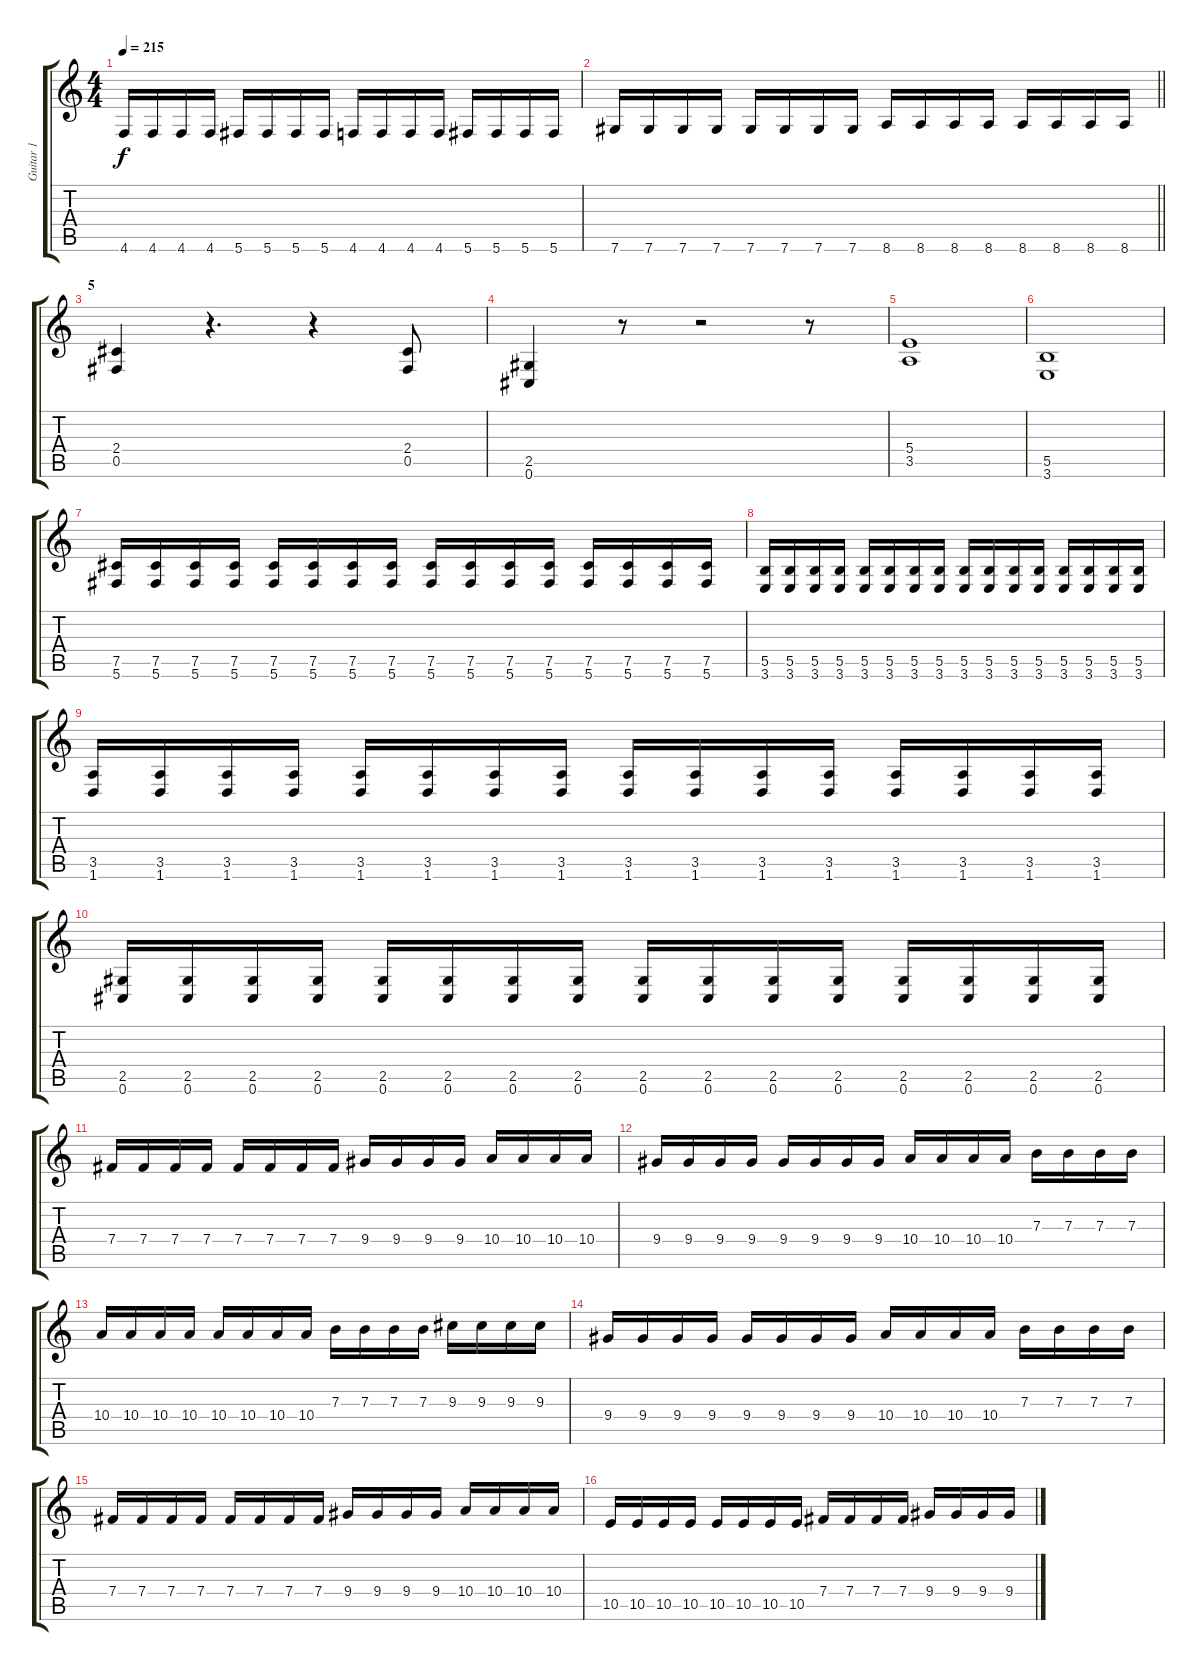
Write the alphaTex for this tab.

\track ("Guitar 1" "Guitar 1") {instrument distortionguitar}
\staff {score tabs}
\tuning (Db4 Ab3 E3 B2 Gb2 Db2) {hide}
\ts (4 4)
\tempo 215
\clef g2
\ks c
4.6.16{dy f} 4.6.16 4.6.16 4.6.16 5.6.16 5.6.16 5.6.16 5.6.16 4.6.16 4.6.16 4.6.16 4.6.16 5.6.16 5.6.16 5.6.16 5.6.16 |
\barLineRight lightlight
7.6.16 7.6.16 7.6.16 7.6.16 7.6.16 7.6.16 7.6.16 7.6.16 8.6.16 8.6.16 8.6.16 8.6.16 8.6.16 8.6.16 8.6.16 8.6.16 |
\section ("" "5")
(2.4 0.5).4 r.4{d} r.4 (2.4 0.5).8 |
(2.5 0.6).4 r.8 r.2 r.8 |
(5.4 3.5).1 |
(5.5 3.6).1 |
(7.5 5.6).16 (7.5 5.6).16 (7.5 5.6).16 (7.5 5.6).16 (7.5 5.6).16 (7.5 5.6).16 (7.5 5.6).16 (7.5 5.6).16 (7.5 5.6).16 (7.5 5.6).16 (7.5 5.6).16 (7.5 5.6).16 (7.5 5.6).16 (7.5 5.6).16 (7.5 5.6).16 (7.5 5.6).16 |
(5.5 3.6).16 (5.5 3.6).16 (5.5 3.6).16 (5.5 3.6).16 (5.5 3.6).16 (5.5 3.6).16 (5.5 3.6).16 (5.5 3.6).16 (5.5 3.6).16 (5.5 3.6).16 (5.5 3.6).16 (5.5 3.6).16 (5.5 3.6).16 (5.5 3.6).16 (5.5 3.6).16 (5.5 3.6).16 |
(3.5 1.6).16 (3.5 1.6).16 (3.5 1.6).16 (3.5 1.6).16 (3.5 1.6).16 (3.5 1.6).16 (3.5 1.6).16 (3.5 1.6).16 (3.5 1.6).16 (3.5 1.6).16 (3.5 1.6).16 (3.5 1.6).16 (3.5 1.6).16 (3.5 1.6).16 (3.5 1.6).16 (3.5 1.6).16 |
(2.5 0.6).16 (2.5 0.6).16 (2.5 0.6).16 (2.5 0.6).16 (2.5 0.6).16 (2.5 0.6).16 (2.5 0.6).16 (2.5 0.6).16 (2.5 0.6).16 (2.5 0.6).16 (2.5 0.6).16 (2.5 0.6).16 (2.5 0.6).16 (2.5 0.6).16 (2.5 0.6).16 (2.5 0.6).16 |
7.4.16 7.4.16 7.4.16 7.4.16 7.4.16 7.4.16 7.4.16 7.4.16 9.4.16 9.4.16 9.4.16 9.4.16 10.4.16 10.4.16 10.4.16 10.4.16 |
9.4.16 9.4.16 9.4.16 9.4.16 9.4.16 9.4.16 9.4.16 9.4.16 10.4.16 10.4.16 10.4.16 10.4.16 7.3.16 7.3.16 7.3.16 7.3.16 |
10.4.16 10.4.16 10.4.16 10.4.16 10.4.16 10.4.16 10.4.16 10.4.16 7.3.16 7.3.16 7.3.16 7.3.16 9.3.16 9.3.16 9.3.16 9.3.16 |
9.4.16 9.4.16 9.4.16 9.4.16 9.4.16 9.4.16 9.4.16 9.4.16 10.4.16 10.4.16 10.4.16 10.4.16 7.3.16 7.3.16 7.3.16 7.3.16 |
7.4.16 7.4.16 7.4.16 7.4.16 7.4.16 7.4.16 7.4.16 7.4.16 9.4.16 9.4.16 9.4.16 9.4.16 10.4.16 10.4.16 10.4.16 10.4.16 |
10.5.16 10.5.16 10.5.16 10.5.16 10.5.16 10.5.16 10.5.16 10.5.16 7.4.16 7.4.16 7.4.16 7.4.16 9.4.16 9.4.16 9.4.16 9.4.16
